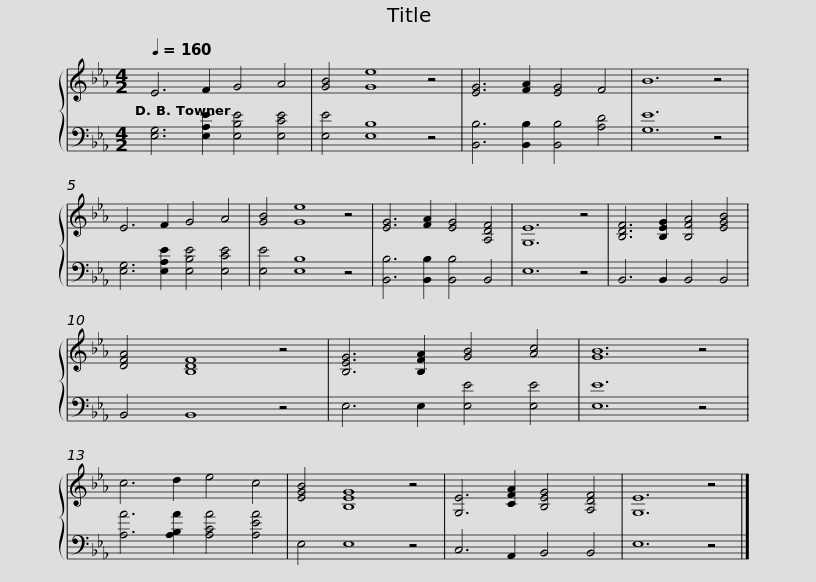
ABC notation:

X:1
%%score { 1 | 2 }
L:1/8
Q:1/4=160
M:4/2
I:linebreak $
K:Eb
V:1 treble
V:2 bass
V:1
 E6 F2 G4 A4 | [GB]4 [Ge]8 z4 | [EG]6 [FA]2 [EG]4 F4 | B12 z4 | E6 F2 G4 A4 | %5
 [GB]4 [Ge]8 z4 | [EG]6 [FA]2 [EG]4 [A,DF]4 |$ [G,E]12 z4 | [B,DF]6 [B,EG]2 [B,FA]4 [EGB]4 | [DFA]4 [B,DF]8 z4 | %10
 [B,EG]6 [B,FA]2 [GB]4 [Ac]4 | [GB]12 z4 | c6 d2 e4 c4 | [EGB]4 [B,EG]8 z4 |$ [G,E]6 [CFA]2 [B,EG]4 [A,DF]4 | %15
 [G,E]12 z4 |] %16
V:2
 [E,G,]6 [E,A,E]2 [E,B,E]4 [E,CE]4 | [E,E]4 [E,B,]8 z4 | [B,,B,]6 [B,,B,]2 [B,,B,]4 [A,D]4 | [G,E]12 z4 | [E,G,]6 [E,A,E]2 [E,B,E]4 [E,CE]4 | %5
 [E,E]4 [E,B,]8 z4 | [B,,B,]6 [B,,B,]2 [B,,B,]4 B,,4 |$ E,12 z4 | B,,6 B,,2 B,,4 B,,4 | B,,4 B,,8 z4 | %10
 E,6 E,2 [E,E]4 [E,E]4 | [E,E]12 z4 | [A,A]6 [A,B,A]2 [A,CA]4 [A,EA]4 | E,4 E,8 z4 |$ C,6 A,,2 B,,4 B,,4 | %15
 E,12 z4 |] %16
